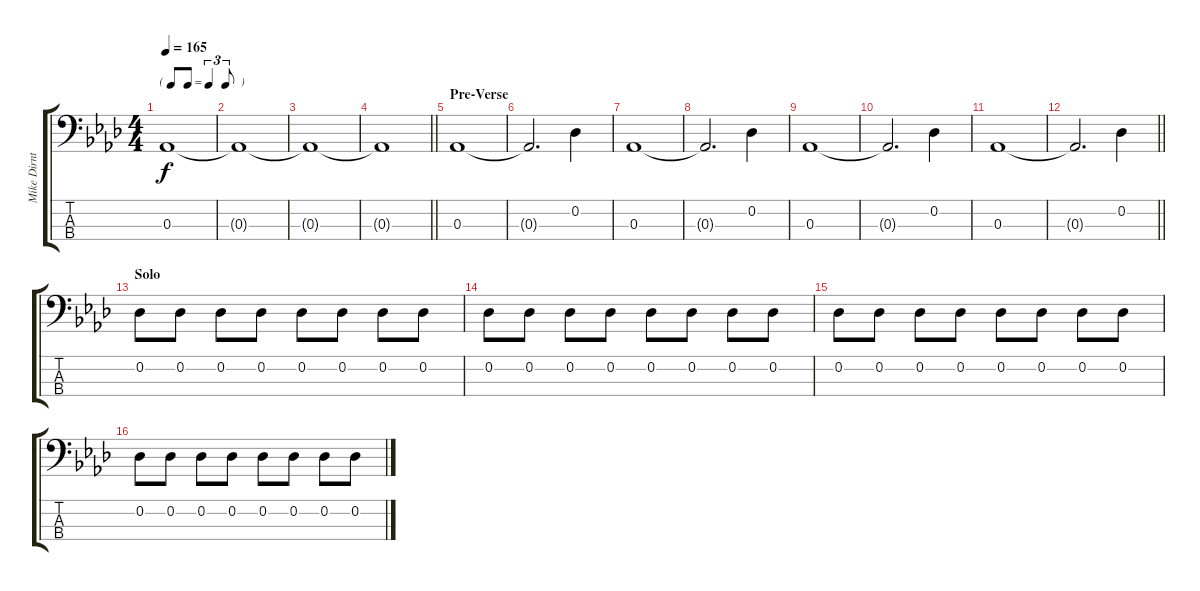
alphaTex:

\track ("Mike Dirnt (Bass)" "Mike Dirnt") {instrument electricbasspick}
\staff {score tabs}
\tuning (Gb2 Db2 Ab1 Eb1) {hide}
\ts (4 4)
\tf triplet8th
\tempo 165
\clef f4
\ks ab
0.3.1{dy f} |
0.3{t}.1 |
0.3{t}.1 |
\barLineRight lightlight
0.3{t}.1 |
\section ("" "Pre-Verse")
0.3.1 |
0.3{t}.2{d} 0.2.4 |
0.3.1 |
0.3{t}.2{d} 0.2.4 |
0.3.1 |
0.3{t}.2{d} 0.2.4 |
0.3.1 |
\barLineRight lightlight
0.3{t}.2{d} 0.2.4 |
\section ("" "Solo")
0.2.8 0.2.8 0.2.8 0.2.8 0.2.8 0.2.8 0.2.8 0.2.8 |
0.2.8 0.2.8 0.2.8 0.2.8 0.2.8 0.2.8 0.2.8 0.2.8 |
0.2.8 0.2.8 0.2.8 0.2.8 0.2.8 0.2.8 0.2.8 0.2.8 |
0.2.8 0.2.8 0.2.8 0.2.8 0.2.8 0.2.8 0.2.8 0.2.8
